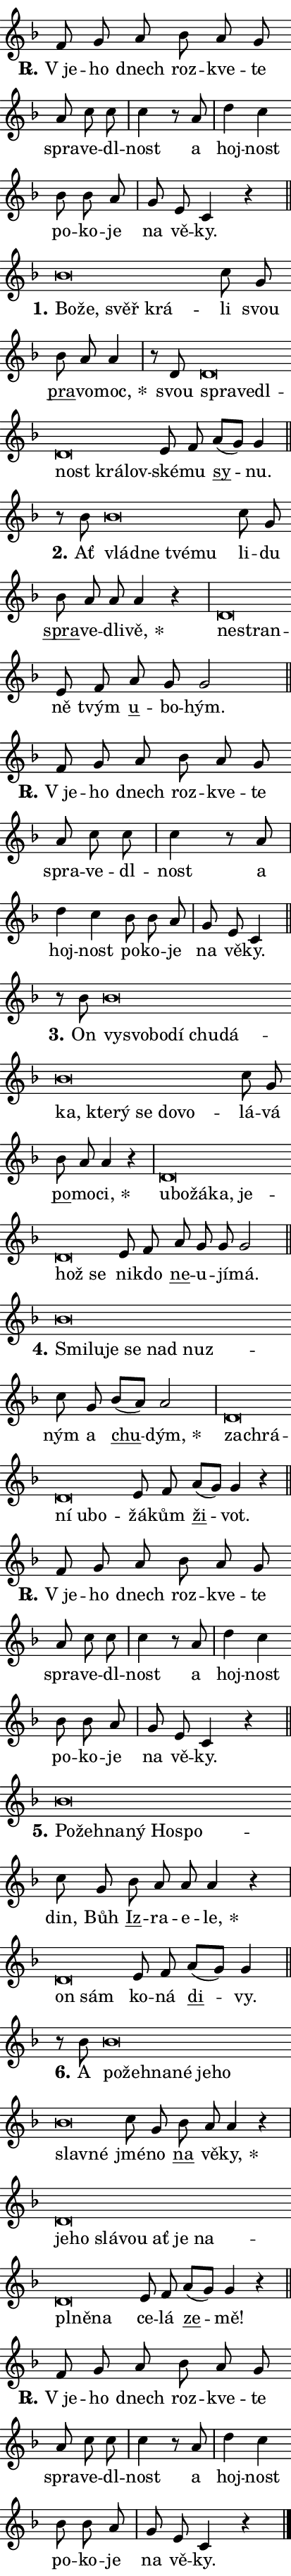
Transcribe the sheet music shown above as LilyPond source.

\version "2.22.1"
\header { tagline = "" }
\paper {
  indent = 0\cm
  top-margin = 0\cm
  right-margin = 0\cm
  bottom-margin = 0\cm
  left-margin = 0\cm
  paper-width = 7\cm
  page-breaking = #ly:one-page-breaking
  system-system-spacing.basic-distance = #11
  score-system-spacing.basic-distance = #11
  ragged-last = ##f
}


%% Author: Thomas Morley
%% https://lists.gnu.org/archive/html/lilypond-user/2020-05/msg00002.html
#(define (line-position grob)
"Returns position of @var[grob} in current system:
   @code{'start}, if at first time-step
   @code{'end}, if at last time-step
   @code{'middle} otherwise
"
  (let* ((col (ly:item-get-column grob))
         (ln (ly:grob-object col 'left-neighbor))
         (rn (ly:grob-object col 'right-neighbor))
         (col-to-check-left (if (ly:grob? ln) ln col))
         (col-to-check-right (if (ly:grob? rn) rn col))
         (break-dir-left
           (and
             (ly:grob-property col-to-check-left 'non-musical #f)
             (ly:item-break-dir col-to-check-left)))
         (break-dir-right
           (and
             (ly:grob-property col-to-check-right 'non-musical #f)
             (ly:item-break-dir col-to-check-right))))
        (cond ((eqv? 1 break-dir-left) 'start)
              ((eqv? -1 break-dir-right) 'end)
              (else 'middle))))

#(define (tranparent-at-line-position vctor)
  (lambda (grob)
  "Relying on @code{line-position} select the relevant enry from @var{vctor}.
Used to determine transparency,"
    (case (line-position grob)
      ((end) (not (vector-ref vctor 0)))
      ((middle) (not (vector-ref vctor 1)))
      ((start) (not (vector-ref vctor 2))))))

noteHeadBreakVisibility =
#(define-music-function (break-visibility)(vector?)
"Makes @code{NoteHead}s transparent relying on @var{break-visibility}"
#{
  \override NoteHead.transparent =
    #(tranparent-at-line-position break-visibility)
#})

#(define delete-ledgers-for-transparent-note-heads
  (lambda (grob)
    "Reads whether a @code{NoteHead} is transparent.
If so this @code{NoteHead} is removed from @code{'note-heads} from
@var{grob}, which is supposed to be @code{LedgerLineSpanner}.
As a result ledgers are not printed for this @code{NoteHead}"
    (let* ((nhds-array (ly:grob-object grob 'note-heads))
           (nhds-list
             (if (ly:grob-array? nhds-array)
                 (ly:grob-array->list nhds-array)
                 '()))
           ;; Relies on the transparent-property being done before
           ;; Staff.LedgerLineSpanner.after-line-breaking is executed.
           ;; This is fragile ...
           (to-keep
             (remove
               (lambda (nhd)
                 (ly:grob-property nhd 'transparent #f))
               nhds-list)))
      ;; TODO find a better method to iterate over grob-arrays, similiar
      ;; to filter/remove etc for lists
      ;; For now rebuilt from scratch
      (set! (ly:grob-object grob 'note-heads)  '())
      (for-each
        (lambda (nhd)
          (ly:pointer-group-interface::add-grob grob 'note-heads nhd))
        to-keep))))

hideNotes = {
  \noteHeadBreakVisibility #begin-of-line-visible
}
unHideNotes = {
  \noteHeadBreakVisibility #all-visible
}

% work-around for resetting accidentals
% https://lilypond.org/doc/v2.23/Documentation/notation/displaying-rhythms#unmetered-music
cadenzaMeasure = {
  \cadenzaOff
  \partial 1024 s1024
  \cadenzaOn
}

#(define-markup-command (accent layout props text) (markup?)
  "Underline accented syllable"
  (interpret-markup layout props
    #{\markup \override #'(offset . 4.3) \underline { #text }#}))

responsum = \markup \concat {
  "R" \hspace #-1.05 \path #0.1 #'((moveto 0 0.07) (lineto 0.9 0.8)) \hspace #0.05 "."
}

\layout {
    \context {
        \Staff
        \remove "Time_signature_engraver"
        \override LedgerLineSpanner.after-line-breaking = #delete-ledgers-for-transparent-note-heads
    }
    \context {
        \Voice {
            \override NoteHead.output-attributes = #'((class . "notehead"))
            \override Hairpin.height = #0.55
        }
    }
    \context {
        \Lyrics {
            \override StanzaNumber.output-attributes = #'((class . "stanzanumber"))
            \override LyricSpace.minimum-distance = #0.9
            \override LyricText.font-name = #"TeX Gyre Schola"
            \override LyricText.font-size = 1
            \override StanzaNumber.font-name = #"TeX Gyre Schola Bold"
            \override StanzaNumber.font-size = 1
        }
    }
}

% magnetic-lyrics.ily
%
%   written by
%     Jean Abou Samra <jean@abou-samra.fr>
%     Werner Lemberg <wl@gnu.org>
%
%   adapted by
%     Jiri Hon <jiri.hon@gmail.com>
%
% Version 2022-Apr-15

% https://www.mail-archive.com/lilypond-user@gnu.org/msg149350.html

#(define (Left_hyphen_pointer_engraver context)
   "Collect syllable-hyphen-syllable occurrences in lyrics and store
them in properties.  This engraver only looks to the left.  For
example, if the lyrics input is @code{foo -- bar}, it does the
following.

@itemize @bullet
@item
Set the @code{text} property of the @code{LyricHyphen} grob between
@q{foo} and @q{bar} to @code{foo}.

@item
Set the @code{left-hyphen} property of the @code{LyricText} grob with
text @q{foo} to the @code{LyricHyphen} grob between @q{foo} and
@q{bar}.
@end itemize

Use this auxiliary engraver in combination with the
@code{lyric-@/text::@/apply-@/magnetic-@/offset!} hook."
   (let ((hyphen #f)
         (text #f))
     (make-engraver
      (acknowledgers
       ((lyric-syllable-interface engraver grob source-engraver)
        (set! text grob)))
      (end-acknowledgers
       ((lyric-hyphen-interface engraver grob source-engraver)
        ;(when (not (grob::has-interface grob 'lyric-space-interface))
          (set! hyphen grob)));)
      ((stop-translation-timestep engraver)
       (when (and text hyphen)
         (ly:grob-set-object! text 'left-hyphen hyphen))
       (set! text #f)
       (set! hyphen #f)))))

#(define (lyric-text::apply-magnetic-offset! grob)
   "If the space between two syllables is less than the value in
property @code{LyricText@/.details@/.squash-threshold}, move the right
syllable to the left so that it gets concatenated with the left
syllable.

Use this function as a hook for
@code{LyricText@/.after-@/line-@/breaking} if the
@code{Left_@/hyphen_@/pointer_@/engraver} is active."
   (let ((hyphen (ly:grob-object grob 'left-hyphen #f)))
     (when hyphen
       (let ((left-text (ly:spanner-bound hyphen LEFT)))
         (when (grob::has-interface left-text 'lyric-syllable-interface)
           (let* ((common (ly:grob-common-refpoint grob left-text X))
                  (this-x-ext (ly:grob-extent grob common X))
                  (left-x-ext
                   (begin
                     ;; Trigger magnetism for left-text.
                     (ly:grob-property left-text 'after-line-breaking)
                     (ly:grob-extent left-text common X)))
                  ;; `delta` is the gap width between two syllables.
                  (delta (- (interval-start this-x-ext)
                            (interval-end left-x-ext)))
                  (details (ly:grob-property grob 'details))
                  (threshold (assoc-get 'squash-threshold details 0.2)))
             (when (< delta threshold)
               (let* (;; We have to manipulate the input text so that
                      ;; ligatures crossing syllable boundaries are not
                      ;; disabled.  For languages based on the Latin
                      ;; script this is essentially a beautification.
                      ;; However, for non-Western scripts it can be a
                      ;; necessity.
                      (lt (ly:grob-property left-text 'text))
                      (rt (ly:grob-property grob 'text))
                      (is-space (grob::has-interface hyphen 'lyric-space-interface))
                      (space (if is-space " " ""))
                      (space-markup (grob-interpret-markup grob " "))
                      (space-size (interval-length (ly:stencil-extent space-markup X)))
                      (extra-delta (if is-space space-size 0))
                      ;; Append new syllable.
                      (ltrt-space (if (and (string? lt) (string? rt))
                                (string-append lt space rt)
                                (make-concat-markup (list lt space rt))))
                      ;; Right-align `ltrt` to the right side.
                      (ltrt-space-markup (grob-interpret-markup
                               grob
                               (make-translate-markup
                                (cons (interval-length this-x-ext) 0)
                                (make-right-align-markup ltrt-space)))))
                 (begin
                   ;; Don't print `left-text`.
                   (ly:grob-set-property! left-text 'stencil #f)
                   ;; Set text and stencil (which holds all collected
                   ;; syllables so far) and shift it to the left.
                   (ly:grob-set-property! grob 'text ltrt-space)
                   (ly:grob-set-property! grob 'stencil ltrt-space-markup)
                   (ly:grob-translate-axis! grob (- (- delta extra-delta)) X))))))))))


#(define (lyric-hyphen::displace-bounds-first grob)
   ;; Make very sure this callback isn't triggered too early.
   (let ((left (ly:spanner-bound grob LEFT))
         (right (ly:spanner-bound grob RIGHT)))
     (ly:grob-property left 'after-line-breaking)
     (ly:grob-property right 'after-line-breaking)
     (ly:lyric-hyphen::print grob)))

squashThreshold = #0.4

\layout {
  \context {
    \Lyrics
    \consists #Left_hyphen_pointer_engraver
    \override LyricText.after-line-breaking =
      #lyric-text::apply-magnetic-offset!
    \override LyricHyphen.stencil = #lyric-hyphen::displace-bounds-first
    \override LyricText.details.squash-threshold = \squashThreshold
    \override LyricHyphen.minimum-distance = 0
    \override LyricHyphen.minimum-length = \squashThreshold
  }
}

squash = \override LyricText.details.squash-threshold = 9999
unSquash = \override LyricText.details.squash-threshold = \squashThreshold

left = \override LyricText.self-alignment-X = #LEFT
unLeft = \revert LyricText.self-alignment-X

starOffset = #(lambda (grob) 
                (let ((x_offset (ly:self-alignment-interface::aligned-on-x-parent grob)))
                  (if (= x_offset 0) 0 (+ x_offset 1.2))))

star = #(define-music-function (syllable)(string?)
"Append star separator at the end of a syllable"
#{
  \once \override LyricText.X-offset = #starOffset
  \lyricmode { \markup {
    #syllable
    \override #'((font-name . "TeX Gyre Schola Bold")) \hspace #0.2 \lower #0.65 \larger "*"
  } }
#})

starAccent = #(define-music-function (syllable)(string?)
"Append star separator at the end of a syllable and make accent"
#{
  \once \override LyricText.X-offset = #starOffset
  \lyricmode { \markup {
    \accent #syllable
    \override #'((font-name . "TeX Gyre Schola Bold")) \hspace #0.2 \lower #0.65 \larger "*"
  } }
#})

breath = #(define-music-function (syllable)(string?)
"Append breathing indicator at the end of a syllable"
#{
  \lyricmode { \markup { #syllable "+" } }
#})

optionalBreath = #(define-music-function (syllable)(string?)
"Append optional breathing indicator at the end of a syllable"
#{
  \lyricmode { \markup { #syllable "(+)" } }
#})


\score {
    <<
        \new Voice = "melody" { \cadenzaOn \key f \major \relative { f'8 g a bes a g \bar "" a c c \cadenzaMeasure \bar "|" c4 r8 a \cadenzaMeasure \bar "|" d4 c \bar "" bes8 bes a \cadenzaMeasure \bar "|" g e c4 r \cadenzaMeasure \bar "||" \break }
\relative { bes'\breve*1/16 \hideNotes \breve*1/16 \bar "" \breve*1/16 \breve*1/16 \bar "" \unHideNotes c8 g \bar "" bes a a4 \cadenzaMeasure \bar "|" r8 d, d\breve*1/16 \hideNotes \breve*1/16 \bar "" \breve*1/16 \bar "" \breve*1/16 \bar "" \breve*1/16 \breve*1/16 \bar "" \unHideNotes e8 f \bar "" a[( g)] g4 \cadenzaMeasure \bar "||" \break }
\relative { r8 bes' bes\breve*1/16 \hideNotes \breve*1/16 \bar "" \breve*1/16 \breve*1/16 \bar "" \unHideNotes c8 g \bar "" bes a a a4 r \cadenzaMeasure \bar "|" d,\breve*1/16 \hideNotes \breve*1/16 \bar "" \unHideNotes e8 f \bar "" a g g2 \cadenzaMeasure \bar "||" \break }
\relative { f'8 g a bes a g \bar "" a c c \cadenzaMeasure \bar "|" c4 r8 a \cadenzaMeasure \bar "|" d4 c \bar "" bes8 bes a \cadenzaMeasure \bar "|" g e c4 \cadenzaMeasure \bar "||" \break }
\relative { r8 bes' bes\breve*1/16 \hideNotes \breve*1/16 \bar "" \breve*1/16 \bar "" \breve*1/16 \bar "" \breve*1/16 \bar "" \breve*1/16 \bar "" \breve*1/16 \bar "" \breve*1/16 \bar "" \breve*1/16 \bar "" \breve*1/16 \bar "" \breve*1/16 \breve*1/16 \bar "" \unHideNotes c8 g \bar "" bes a a4 r \cadenzaMeasure \bar "|" d,\breve*1/16 \hideNotes \breve*1/16 \bar "" \breve*1/16 \bar "" \breve*1/16 \bar "" \breve*1/16 \bar "" \breve*1/16 \breve*1/16 \bar "" \unHideNotes e8 f \bar "" a g g g2 \cadenzaMeasure \bar "||" \break }
\relative { bes'\breve*1/16 \hideNotes \breve*1/16 \bar "" \breve*1/16 \bar "" \breve*1/16 \bar "" \breve*1/16 \breve*1/16 \bar "" \unHideNotes c8 g \bar "" bes[( a)] a2 \cadenzaMeasure \bar "|" d,\breve*1/16 \hideNotes \breve*1/16 \bar "" \breve*1/16 \bar "" \breve*1/16 \breve*1/16 \bar "" \unHideNotes e8 f \bar "" a[( g)] g4 r \cadenzaMeasure \bar "||" \break }
\relative { f'8 g a bes a g \bar "" a c c \cadenzaMeasure \bar "|" c4 r8 a \cadenzaMeasure \bar "|" d4 c \bar "" bes8 bes a \cadenzaMeasure \bar "|" g e c4 r \cadenzaMeasure \bar "||" \break }
\relative { bes'\breve*1/16 \hideNotes \breve*1/16 \bar "" \breve*1/16 \bar "" \breve*1/16 \bar "" \breve*1/16 \breve*1/16 \bar "" \unHideNotes c8 g \bar "" bes a a a4 r \cadenzaMeasure \bar "|" d,\breve*1/16 \hideNotes \breve*1/16 \bar "" \unHideNotes e8 f \bar "" a[( g)] g4 \cadenzaMeasure \bar "||" \break }
\relative { r8 bes' bes\breve*1/16 \hideNotes \breve*1/16 \bar "" \breve*1/16 \bar "" \breve*1/16 \bar "" \breve*1/16 \bar "" \breve*1/16 \bar "" \breve*1/16 \breve*1/16 \bar "" \unHideNotes c8 g \bar "" bes a a4 r \cadenzaMeasure \bar "|" d,\breve*1/16 \hideNotes \breve*1/16 \bar "" \breve*1/16 \bar "" \breve*1/16 \bar "" \breve*1/16 \bar "" \breve*1/16 \bar "" \breve*1/16 \bar "" \breve*1/16 \bar "" \breve*1/16 \breve*1/16 \bar "" \unHideNotes e8 f \bar "" a[( g)] g4 r \cadenzaMeasure \bar "||" \break }
\relative { f'8 g a bes a g \bar "" a c c \cadenzaMeasure \bar "|" c4 r8 a \cadenzaMeasure \bar "|" d4 c \bar "" bes8 bes a \cadenzaMeasure \bar "|" g e c4 r \cadenzaMeasure \bar "||" \break } \bar "|." }
        \new Lyrics \lyricsto "melody" { \lyricmode { \set stanza = \responsum
"V je" -- ho dnech roz -- kve -- te spra -- ve -- dl -- nost a hoj -- nost po -- ko -- je na vě -- ky.
\set stanza = "1."
\left Bo -- \squash že, svěř krá -- \unLeft \unSquash li svou \markup \accent pra -- vo -- \star moc, svou \left spra -- \squash ve -- dl -- nost krá -- lov -- \unLeft \unSquash ské -- mu \markup \accent sy -- nu.
\set stanza = "2."
Ať \left vlád -- \squash ne tvé -- mu \unLeft \unSquash li -- du \markup \accent spra -- ve -- dli -- \star vě, \left ne -- \squash stran -- \unLeft \unSquash ně tvým \markup \accent u -- bo -- hým.
\set stanza = \responsum
"V je" -- ho dnech roz -- kve -- te spra -- ve -- dl -- nost a hoj -- nost po -- ko -- je na vě -- ky.
\set stanza = "3."
On \left vy -- \squash svo -- bo -- dí chu -- dá -- ka, kte -- rý se do -- vo -- \unLeft \unSquash lá -- vá \markup \accent po -- mo -- \star ci, \left u -- \squash bo -- žá -- ka, je -- hož se \unLeft \unSquash ni -- kdo \markup \accent ne -- u -- jí -- má.
\set stanza = "4."
\left Smi -- \squash lu -- je se nad nuz -- \unLeft \unSquash ným a \markup \accent chu -- \star dým, \left za -- \squash chrá -- ní u -- bo -- \unLeft \unSquash žá -- kům \markup \accent ži -- vot.
\set stanza = \responsum
"V je" -- ho dnech roz -- kve -- te spra -- ve -- dl -- nost a hoj -- nost po -- ko -- je na vě -- ky.
\set stanza = "5."
\left Po -- \squash žeh -- na -- ný Ho -- spo -- \unLeft \unSquash din, Bůh \markup \accent Iz -- ra -- e -- \star le, \left on \squash sám \unLeft \unSquash ko -- ná \markup \accent di -- vy.
\set stanza = "6."
A \left po -- \squash žeh -- na -- né je -- ho slav -- né \unLeft \unSquash jmé -- no \markup \accent na vě -- \star ky, \left je -- \squash ho slá -- vou ať je na -- pl -- ně -- na \unLeft \unSquash ce -- lá \markup \accent ze -- mě!
\set stanza = \responsum
"V je" -- ho dnech roz -- kve -- te spra -- ve -- dl -- nost a hoj -- nost po -- ko -- je na vě -- ky. } }
    >>
    \layout {}
}
